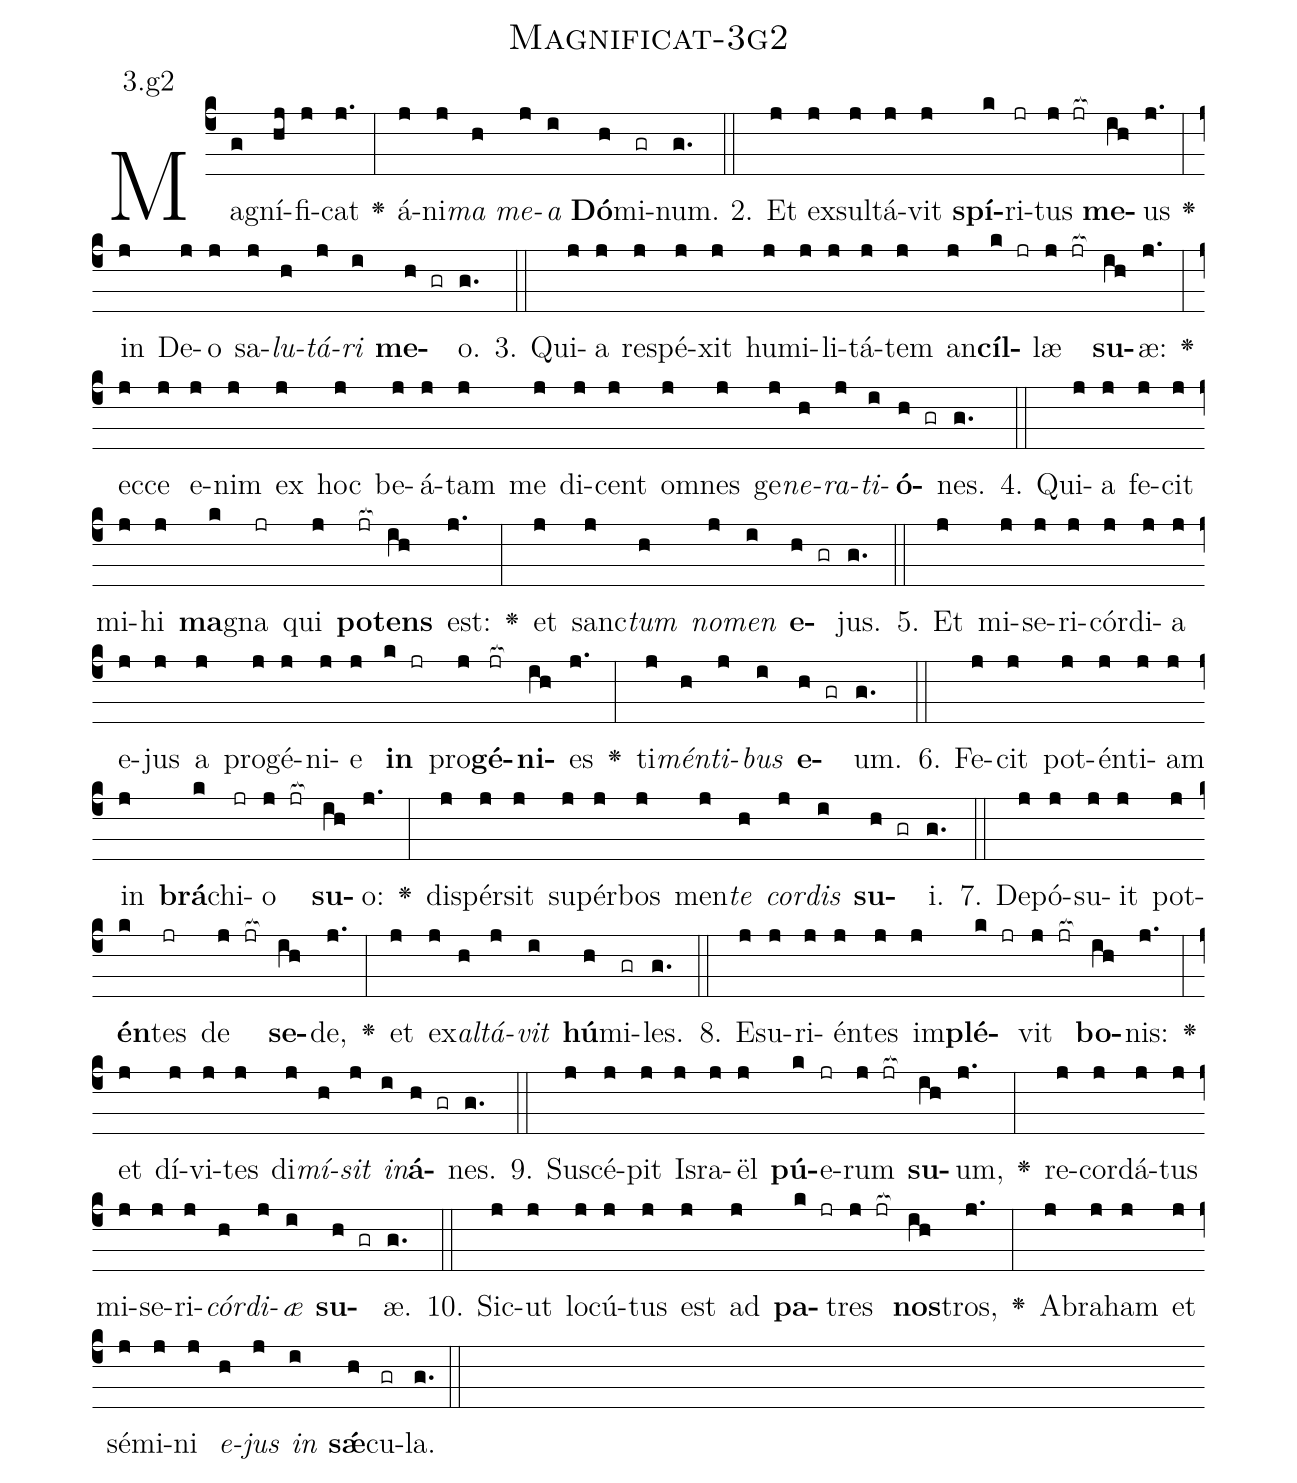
name: Magnificat-3g2;
annotation: 3.g2;
%%
(c4)Ma(g)gní(hj)fi(j)cat(j.) <v>\greheightstar</v>(:) á(j)ni(j)<i>ma</i>(h) <i>me</i>(j)<i>a</i>(i) <b>Dó</b>(h)mi(gr)num.(g.) (::)
2. Et(j) ex(j)sul(j)tá(j)vit(j) <b>spí</b>(k)ri(jr)tus(j jr[ocb:1{]) <b>me</b>(ih[ocb:0}])us(j.) <v>\greheightstar</v>(:) in(j) De(j)o(j) sa(j)<i>lu</i>(h)<i>tá</i>(j)<i>ri</i>(i) <b>me</b>(h gr)o.(g.) (::)
3. Qui(j)a(j) re(j)spé(j)xit(j) hu(j)mi(j)li(j)tá(j)tem(j) an(j)<b>cíl</b>(k jr)læ(j jr[ocb:1{]) <b>su</b>(ih[ocb:0}])æ:(j.) <v>\greheightstar</v>(:) ec(j)ce(j) e(j)nim(j) ex(j) hoc(j) be(j)á(j)tam(j) me(j) di(j)cent(j) om(j)nes(j) ge(j)<i>ne</i>(h)<i>ra</i>(j)<i>ti</i>(i)<b>ó</b>(h gr)nes.(g.) (::)
4. Qui(j)a(j) fe(j)cit(j) mi(j)hi(j) <b>ma</b>(k)gna(jr) qui(j) <b>pot</b>(jr[ocb:1{])<b>ens</b>(ih[ocb:0}]) est:(j.) <v>\greheightstar</v>(:) et(j) sanc(j)<i>tum</i>(h) <i>no</i>(j)<i>men</i>(i) <b>e</b>(h gr)jus.(g.) (::)
5. Et(j) mi(j)se(j)ri(j)cór(j)di(j)a(j) e(j)jus(j) a(j) pro(j)gé(j)ni(j)e(j) <b>in</b>(k jr) pro(j)<b>gé</b>(jr[ocb:1{])<b>ni</b>(ih[ocb:0}])es(j.) <v>\greheightstar</v>(:) ti(j)<i>mén</i>(h)<i>ti</i>(j)<i>bus</i>(i) <b>e</b>(h gr)um.(g.) (::)
6. Fe(j)cit(j) pot(j)én(j)ti(j)am(j) in(j) <b>brá</b>(k)chi(jr)o(j jr[ocb:1{]) <b>su</b>(ih[ocb:0}])o:(j.) <v>\greheightstar</v>(:) di(j)spér(j)sit(j) su(j)pér(j)bos(j) men(j)<i>te</i>(h) <i>cor</i>(j)<i>dis</i>(i) <b>su</b>(h gr)i.(g.) (::)
7. De(j)pó(j)su(j)it(j) pot(j)<b>én</b>(k)tes(jr) de(j jr[ocb:1{]) <b>se</b>(ih[ocb:0}])de,(j.) <v>\greheightstar</v>(:) et(j) ex(j)<i>al</i>(h)<i>tá</i>(j)<i>vit</i>(i) <b>hú</b>(h)mi(gr)les.(g.) (::)
8. E(j)su(j)ri(j)én(j)tes(j) im(j)<b>plé</b>(k jr)vit(j jr[ocb:1{]) <b>bo</b>(ih[ocb:0}])nis:(j.) <v>\greheightstar</v>(:) et(j) dí(j)vi(j)tes(j) di(j)<i>mí</i>(h)<i>sit</i>(j) <i>in</i>(i)<b>á</b>(h gr)nes.(g.) (::)
9. Su(j)scé(j)pit(j) Is(j)ra(j)ël(j) <b>pú</b>(k)e(jr)rum(j jr[ocb:1{]) <b>su</b>(ih[ocb:0}])um,(j.) <v>\greheightstar</v>(:) re(j)cor(j)dá(j)tus(j) mi(j)se(j)ri(j)<i>cór</i>(h)<i>di</i>(j)<i>æ</i>(i) <b>su</b>(h gr)æ.(g.) (::)
10. Sic(j)ut(j) lo(j)cú(j)tus(j) est(j) ad(j) <b>pa</b>(k jr)tres(j jr[ocb:1{]) <b>nos</b>(ih[ocb:0}])tros,(j.) <v>\greheightstar</v>(:) A(j)bra(j)ham(j) et(j) sé(j)mi(j)ni(j) <i>e</i>(h)<i>jus</i>(j) <i>in</i>(i) <b>sǽ</b>(h)cu(gr)la.(g.) (::)
